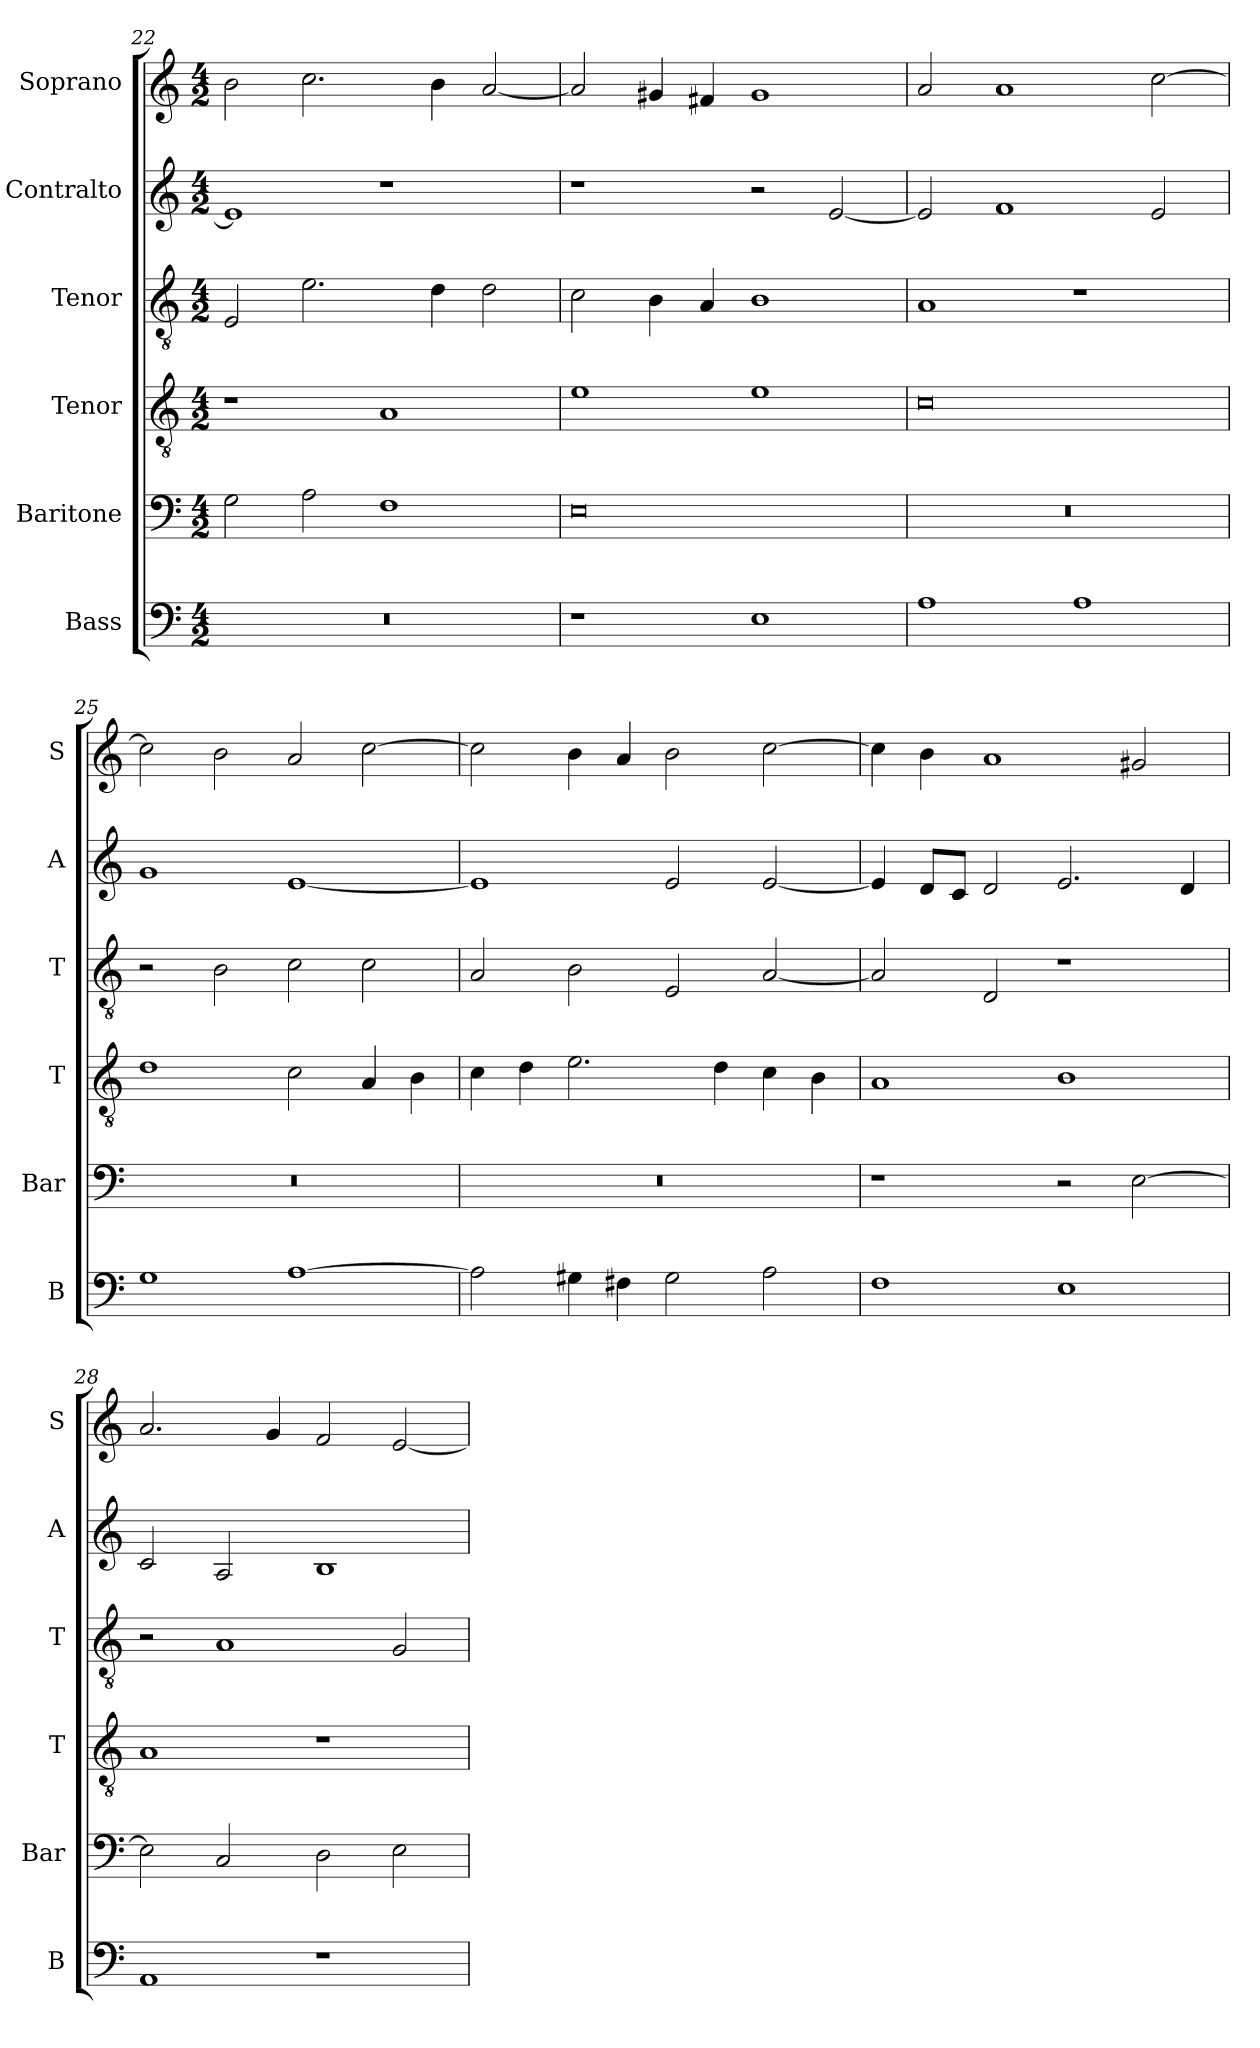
**kern	**kern	**kern	**kern	**kern	**kern
*part6	*part5	*part4	*part3	*part2	*part1
*staff6	*staff5	*staff4	*staff3	*staff2	*staff1
*I"Bass	*I"Baritone	*I"Tenor	*I"Tenor	*I"Contralto	*I"Soprano
*I'B	*I'Bar	*I'T	*I'T	*I'A	*I'S
*clefF4	*clefF4	*clefGv2	*clefGv2	*clefG2	*clefG2
*k[]	*k[]	*k[]	*k[]	*k[]	*k[]
*E:phr	*E:phr	*E:phr	*E:phr	*E:phr	*E:phr
*M4/2	*M4/2	*M4/2	*M4/2	*M4/2	*M4/2
=22	=22	=22	=22	=22	=22
0r	2G	1r	2E	1e]	2b
.	2A	.	2.e	.	2.cc
.	1F	1A	.	1r	.
.	.	.	4d	.	4b
.	.	.	2d	.	[2a
=23	=23	=23	=23	=23	=23
1r	0E	1e	2c	1r	2a]
.	.	.	4B	.	4g#X
.	.	.	4A	.	4f#X
1E	.	1e	1B	2r	1g#
.	.	.	.	[2e	.
=24	=24	=24	=24	=24	=24
1A	0r	0c	1A	2e]	2a
.	.	.	.	1f	1a
1A	.	.	1r	.	.
.	.	.	.	2e	[2cc
=25	=25	=25	=25	=25	=25
1G	0r	1d	2r	1g	2cc]
.	.	.	2B	.	2b
[1A	.	2c	2c	[1e	2a
.	.	4A	2c	.	[2cc
.	.	4B	.	.	.
=26	=26	=26	=26	=26	=26
2A]	0r	4c	2A	1e]	2cc]
.	.	4d	.	.	.
4G#X	.	2.e	2B	.	4b
4F#X	.	.	.	.	4a
2G#	.	.	2E	2e	2b
.	.	4d	.	.	.
2A	.	4c	[2A	[2e	[2cc
.	.	4B	.	.	.
=27	=27	=27	=27	=27	=27
1F	1r	1A	2A]	4e]	4cc]
.	.	.	.	8d/L	4b
.	.	.	.	8c/J	.
.	.	.	2D	2d	1a
1E	2r	1B	1r	2.e	.
.	[2E	.	.	.	2g#X
.	.	.	.	4d	.
=28	=28	=28	=28	=28	=28
1AA	2E]	1A	2r	2c	2.a
.	2C	.	1A	2A	.
.	.	.	.	.	4g
1r	2D	1r	.	1B	2f
.	2E	.	2G	.	[2e
=	=	=	=	=	=
*-	*-	*-	*-	*-	*-
